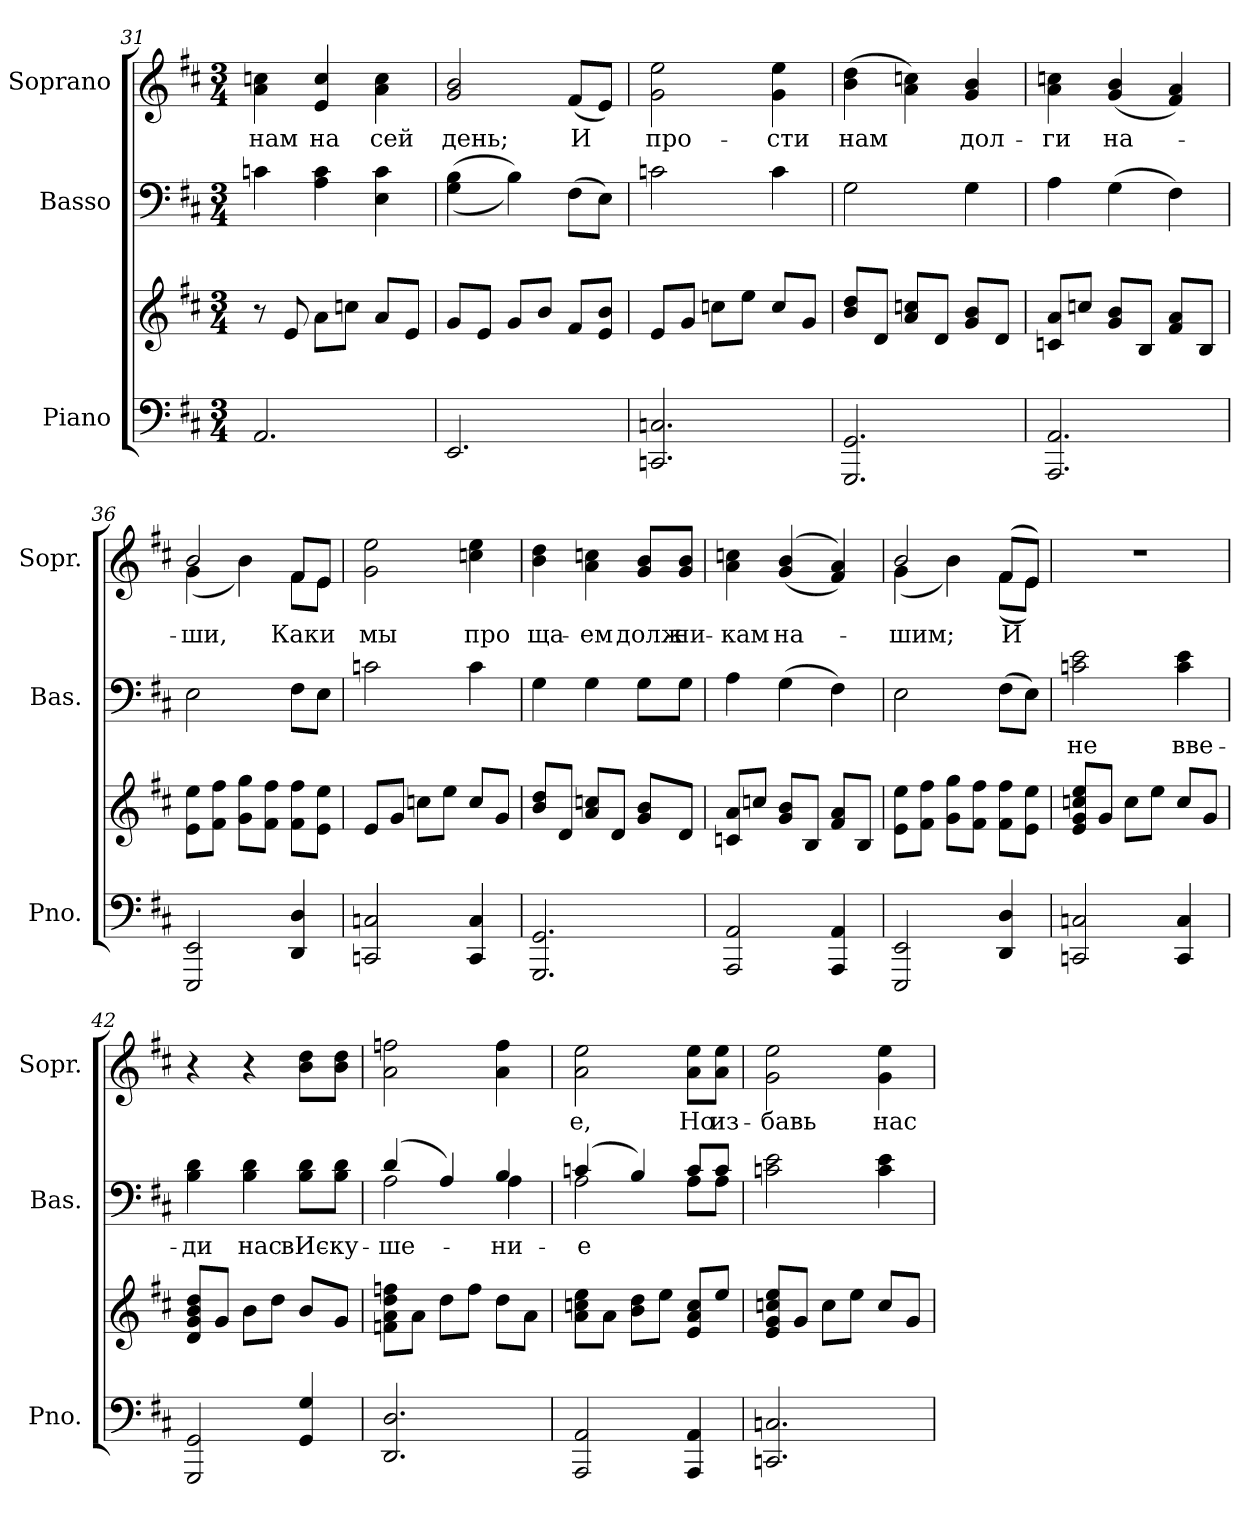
**kern	**kern	**kern	**text	**kern	**text
*part3	*part3	*part2	*part2	*part1	*part1
*staff4	*staff3	*staff2	*staff2	*staff1	*staff1
*I"Piano	*	*I"Basso	*	*I"Soprano	*
*I'Pno.	*	*I'Bas.	*	*I'Sopr.	*
*clefF4	*clefG2	*clefF4	*	*clefG2	*
*k[f#c#]	*k[f#c#]	*k[f#c#]	*	*k[f#c#]	*
*b:	*b:	*b:	*	*b:	*
*M3/4	*M3/4	*M3/4	*	*M3/4	*
=31	=31	=31	=31	=31	=31
!	!	!	!	!	!LO:LY:b
2.AA/	8r	4cn\	.	4a\ 4ccn\	нам
.	8e/	.	.	.	.
!	!	!	!	!	!LO:LY:b
.	8a\L	4A\ 4c\	.	4e/ 4cc/	на
.	8ccn\J	.	.	.	.
!	!	!	!	!	!LO:LY:b
.	8a/L	4E\ 4c\	.	4a\ 4cc\	сей
.	8e/J	.	.	.	.
=32	=32	=32	=32	=32	=32
!	!	!	!	!	!LO:LY:b
2.EE/	8g/L	(>(4G\ 4B\	.	2g/ 2b/	день;
.	8e/J	.	.	.	.
.	8g/L	4B\))	.	.	.
.	8b/J	.	.	.	.
!	!	!	!	!	!LO:LY:b
.	8f#/L	(>8F#\L	.	(>8f#/L	И
.	8e/ 8b/J	8E\J)	.	8e/J)	.
!!LO:LB:g=z
=33	=33	=33	=33	=33	=33
!	!	!	!	!	!LO:LY:b
2.CCn/ 2.Cn/	8e/L	2cn\	.	2g\ 2ee\	про-
.	8g/J	.	.	.	.
.	8ccn\L	.	.	.	.
.	8ee\J	.	.	.	.
!	!	!	!	!	!LO:LY:b
.	8cc/L	4c\	.	4g\ 4ee\	-сти
.	8g/J	.	.	.	.
=34	=34	=34	=34	=34	=34
!	!	!	!	!	!LO:LY:b
2.GGG/ 2.GG/	8b/ 8dd/L	2G\	.	(>4b\ 4dd\	нам
.	8d/J	.	.	.	.
.	8a/ 8ccn/L	.	.	4a\ 4ccn\)	.
.	8d/J	.	.	.	.
!	!	!	!	!	!LO:LY:b
.	8g/ 8b/L	4G\	.	4g/ 4b/	дол-
.	8d/J	.	.	.	.
=35	=35	=35	=35	=35	=35
!	!	!	!	!	!LO:LY:b
2.AAA/ 2.AA/	8cn/ 8a/L	4A\	.	4a\ 4ccn\	-ги
.	8ccn/J	.	.	.	.
!	!	!	!	!	!LO:LY:b
.	8g/ 8b/L	(>4G\	.	(4g/ 4b/	на-
.	8B/J	.	.	.	.
.	8f#/ 8a/L	4F#\)	.	4f#/ 4a/)	.
.	8B/J	.	.	.	.
=36	=36	=36	=36	=36	=36
!	!	!	!	!	!LO:LY:b
*	*	*	*	*^	*
2EEE/ 2EE/	8e\ 8ee\L	2E\	.	2b/	(<4g\	-ши,
.	8f#\ 8ff#\J	.	.	.	.	.
.	8g\ 8gg\L	.	.	.	4b\)	.
.	8f#\ 8ff#\J	.	.	.	.	.
!	!	!	!	!	!	!LO:LY:b
4DD/ 4D/	8f#\ 8ff#\L	8F#\L	.	8f#/L	8f#\L	Как
!	!	!	!	!	!	!LO:LY:b
.	8e\ 8ee\J	8E\J	.	8e/J	8e\J	и
!!LO:PB:g=z
=37	=37	=37	=37	=37	=37	=37
!	!	!	!	!	!	!LO:LY:b
*	*	*	*	*v	*v	*
2CCn/ 2Cn/	8e/L	2cn\	.	2g\ 2ee\	мы
.	8g/J	.	.	.	.
.	8ccn\L	.	.	.	.
.	8ee\J	.	.	.	.
!	!	!	!	!	!LO:LY:b
4CC/ 4C/	8cc/L	4c\	.	4ccn\ 4ee\	про
.	8g/J	.	.	.	.
=38	=38	=38	=38	=38	=38
!	!	!	!	!	!LO:LY:b
2.GGG/ 2.GG/	8b/ 8dd/L	4G\	.	4b\ 4dd\	ща-
.	8d/J	.	.	.	.
!	!	!	!	!	!LO:LY:b
.	8a/ 8ccn/L	4G\	.	4a\ 4ccn\	-ем
.	8d/J	.	.	.	.
!	!	!	!	!	!LO:LY:b
.	8g/ 8b/L	8G\L	.	8g/ 8b/L	долж-
!	!	!	!	!	!LO:LY:b
.	8d/J	8G\J	.	8g/ 8b/J	-ни-
=39	=39	=39	=39	=39	=39
!	!	!	!	!	!LO:LY:b
2AAA/ 2AA/	8cn/ 8a/L	4A\	.	4a\ 4ccn\	-кам
.	8ccn/J	.	.	.	.
!	!	!	!	!	!LO:LY:b
.	8g/ 8b/L	(>4G\	.	(<(4g/ 4b/	на-
.	8B/J	.	.	.	.
4AAA/ 4AA/	8f#/ 8a/L	4F#\)	.	4f#/ 4a/))	.
.	8B/J	.	.	.	.
=40	=40	=40	=40	=40	=40
!	!	!	!	!	!LO:LY:b
*	*	*	*	*^	*
2EEE/ 2EE/	8e\ 8ee\L	2E\	.	2b/	(<4g\	-шим;
.	8f#\ 8ff#\J	.	.	.	.	.
.	8g\ 8gg\L	.	.	.	4b\)	.
.	8f#\ 8ff#\J	.	.	.	.	.
!	!	!	!	!	!	!LO:LY:b
4DD/ 4D/	8f#\ 8ff#\L	(>8F#\L	.	(>8f#/L	(<8f#\L	И
.	8e\ 8ee\J	8E\J)	.	8e/J)	8e\J)	.
!!LO:LB:g=z
=41	=41	=41	=41	=41	=41	=41
!	!	!	!LO:LY:a	!	!	!
*	*	*	*	*v	*v	*
2CCn/ 2Cn/	8e/ 8g/ 8ccn/ 8ee/L	2cn\ 2e\	не	2.r	.
.	8g/J	.	.	.	.
.	8cc\L	.	.	.	.
.	8ee\J	.	.	.	.
!	!	!	!LO:LY:a	!	!
4CC/ 4C/	8cc/L	4c\ 4e\	вве-	.	.
.	8g/J	.	.	.	.
=42	=42	=42	=42	=42	=42
!	!	!	!LO:LY:a	!	!
2GGG/ 2GG/	8d/ 8g/ 8b/ 8dd/L	4B\ 4d\	-ди	4r	.
.	8g/J	.	.	.	.
!	!	!	!LO:LY:a	!	!
.	8b\L	4B\ 4d\	нас	4r	.
.	8dd\J	.	.	.	.
!	!	!	!LO:LY:a	!	!
4GG/ 4G/	8b/L	8B\ 8d\L	вИс-	8b\ 8dd\L	.
!	!	!	!LO:LY:a	!	!
.	8g/J	8B\ 8d\J	-ку-	8b\ 8dd\J	.
=43	=43	=43	=43	=43	=43
!	!	!	!LO:LY:a	!	!
*	*	*^	*	*	*
2.DD/ 2.D/	8fn\ 8a\ 8dd\ 8ffn\L	(4d/	2A\	-ше-	2a\ 2ffn\	.
.	8a\J	.	.	.	.	.
.	8dd\L	4A/)	.	.	.	.
.	8ff\J	.	.	.	.	.
!	!	!	!	!LO:LY:a	!	!
.	8dd\L	4B/	4A\	-ни-	4a\ 4ff\	.
.	8a\J	.	.	.	.	.
=44	=44	=44	=44	=44	=44	=44
!	!	!	!	!LO:LY:a	!	!LO:LY:b
2AAA/ 2AA/	8a\ 8ccn\ 8ee\L	(4cn/	2A\	-е	2a\ 2ee\	е,
.	8a\J	.	.	.	.	.
.	8b\ 8dd\L	4B/)	.	.	.	.
.	8ee\J	.	.	.	.	.
!	!	!	!	!	!	!LO:LY:b
4AAA/ 4AA/	8e/ 8a/ 8cc/L	8c/L	8A\L	.	8a\ 8ee\L	Но
!	!	!	!	!	!	!LO:LY:b
.	8ee/J	8c/J	8A\J	.	8a\ 8ee\J	из-
!!LO:LB:g=z
=45	=45	=45	=45	=45	=45	=45
!	!	!	!	!	!	!LO:LY:b
*	*	*v	*v	*	*	*
2.CCn/ 2.Cn/	8e/ 8g/ 8ccn/ 8ee/L	2cn\ 2e\	.	2g\ 2ee\	-бавь
.	8g/J	.	.	.	.
.	8cc\L	.	.	.	.
.	8ee\J	.	.	.	.
!	!	!	!	!	!LO:LY:b
.	8cc/L	4c\ 4e\	.	4g\ 4ee\	нас
.	8g/J	.	.	.	.
=	=	=	=	=	=
*-	*-	*-	*-	*-	*-
